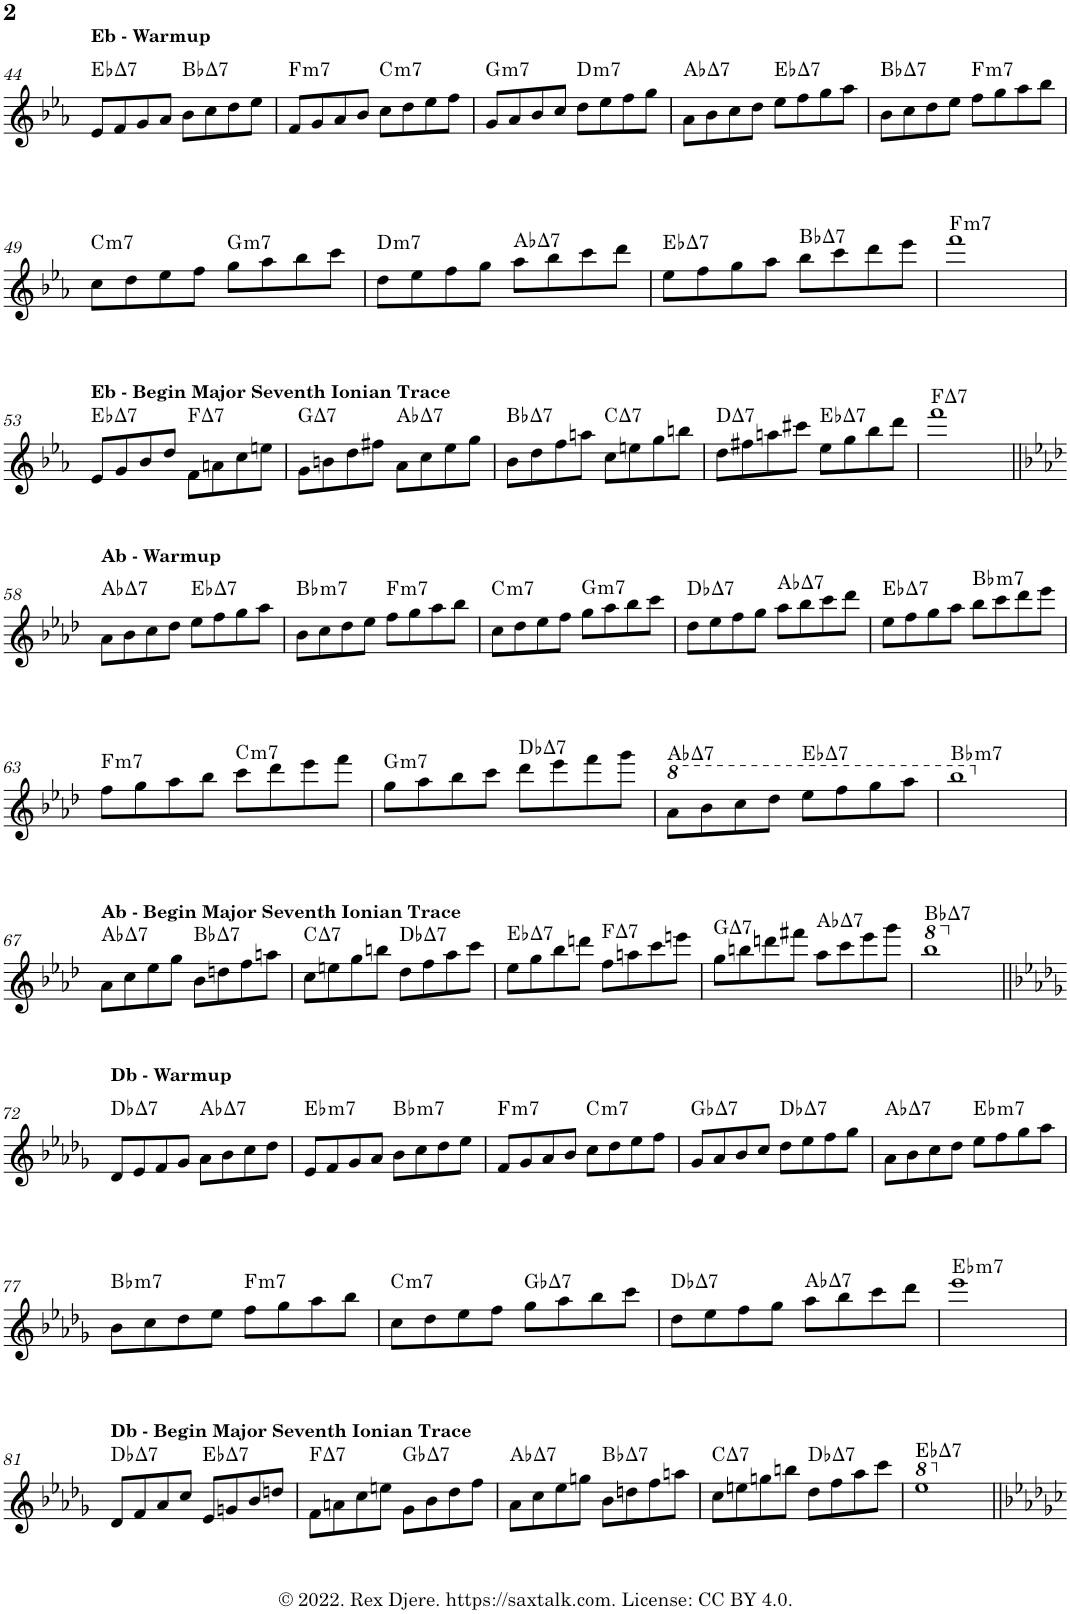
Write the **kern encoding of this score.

**kern	**harte
*part1	*part1
*staff1	*
*I"Alto Saxophone	*
*I'A. Sax.	*
!!LO:PB:g=z
*clefG2	*
*Trd5c9	*
*k[b-e-a-]	*
*M4/4	*
=44	=44
!LO:TX:a:B:t=Eb - Warmup	!LO:H:n=1:kt=7
!	!LO:H:n=2:kt=N.C.
8e-/L	Eb:maj7 N
8f/	.
8g/	.
8a-/J	.
!	!LO:H:kt=7
8b-\L	Bb:maj7
8cc\	.
8dd\	.
8ee-\J	.
=45	=45
!	!LO:H:kt=m7
8f/L	F:min7
8g/	.
8a-/	.
8b-/J	.
!	!LO:H:kt=m7
8cc\L	C:min7
8dd\	.
8ee-\	.
8ff\J	.
=46	=46
!	!LO:H:kt=m7
8g/L	G:min7
8a-/	.
8b-/	.
8cc/J	.
!	!LO:H:kt=m7
8dd\L	D:min7
8ee-\	.
8ff\	.
8gg\J	.
=47	=47
!	!LO:H:kt=7
8a-\L	Ab:maj7
8b-\	.
8cc\	.
8dd\J	.
!	!LO:H:kt=7
8ee-\L	Eb:maj7
8ff\	.
8gg\	.
8aa-\J	.
=48	=48
!	!LO:H:kt=7
8b-\L	Bb:maj7
8cc\	.
8dd\	.
8ee-\J	.
!	!LO:H:kt=m7
8ff\L	F:min7
8gg\	.
8aa-\	.
8bb-\J	.
!!LO:LB:g=z
=49	=49
!	!LO:H:kt=m7
8cc\L	C:min7
8dd\	.
8ee-\	.
8ff\J	.
!	!LO:H:kt=m7
8gg\L	G:min7
8aa-\	.
8bb-\	.
8ccc\J	.
=50	=50
!	!LO:H:kt=m7
8dd\L	D:min7
8ee-\	.
8ff\	.
8gg\J	.
!	!LO:H:kt=7
8aa-\L	Ab:maj7
8bb-\	.
8ccc\	.
8ddd\J	.
=51	=51
!	!LO:H:kt=7
8ee-\L	Eb:maj7
8ff\	.
8gg\	.
8aa-\J	.
!	!LO:H:kt=7
8bb-\L	Bb:maj7
8ccc\	.
8ddd\	.
8eee-\J	.
=52	=52
!	!LO:H:kt=m7
1fff	F:min7
!!LO:LB:g=z
=53	=53
!LO:TX:a:B:t=Eb - Begin Major Seventh Ionian Trace	!LO:H:kt=7
8e-/L	Eb:maj7
8g/	.
8b-/	.
8dd/J	.
!	!LO:H:kt=7
8f\L	F:maj7
8an\	.
8cc\	.
8een\J	.
=54	=54
!	!LO:H:kt=7
8g\L	G:maj7
8bn\	.
8dd\	.
8ff#X\J	.
!	!LO:H:kt=7
8a-\L	Ab:maj7
8cc\	.
8ee-\	.
8gg\J	.
=55	=55
!	!LO:H:kt=7
8b-\L	Bb:maj7
8dd\	.
8ff\	.
8aan\J	.
!	!LO:H:kt=7
8cc\L	C:maj7
8een\	.
8gg\	.
8bbn\J	.
=56	=56
!	!LO:H:kt=7
8dd\L	D:maj7
8ff#X\	.
8aan\	.
8ccc#X\J	.
!	!LO:H:kt=7
8ee-\L	Eb:maj7
8gg\	.
8bb-\	.
8ddd\J	.
=57	=57
!	!LO:H:kt=7
1fff	F:maj7
!!LO:LB:g=z
=58||	=58||
*k[b-e-a-d-]	*
!LO:TX:a:B:t=Ab - Warmup	!LO:H:n=1:kt=7
!	!LO:H:n=2:kt=N.C.
8a-\L	Ab:maj7 N
8b-\	.
8cc\	.
8dd-\J	.
!	!LO:H:kt=7
8ee-\L	Eb:maj7
8ff\	.
8gg\	.
8aa-\J	.
=59	=59
!	!LO:H:kt=m7
8b-\L	Bb:min7
8cc\	.
8dd-\	.
8ee-\J	.
!	!LO:H:kt=m7
8ff\L	F:min7
8gg\	.
8aa-\	.
8bb-\J	.
=60	=60
!	!LO:H:kt=m7
8cc\L	C:min7
8dd-\	.
8ee-\	.
8ff\J	.
!	!LO:H:kt=m7
8gg\L	G:min7
8aa-\	.
8bb-\	.
8ccc\J	.
=61	=61
!	!LO:H:kt=7
8dd-\L	Db:maj7
8ee-\	.
8ff\	.
8gg\J	.
!	!LO:H:kt=7
8aa-\L	Ab:maj7
8bb-\	.
8ccc\	.
8ddd-\J	.
=62	=62
!	!LO:H:kt=7
8ee-\L	Eb:maj7
8ff\	.
8gg\	.
8aa-\J	.
!	!LO:H:kt=m7
8bb-\L	Bb:min7
8ccc\	.
8ddd-\	.
8eee-\J	.
!!LO:LB:g=z
=63	=63
!	!LO:H:kt=m7
8ff\L	F:min7
8gg\	.
8aa-\	.
8bb-\J	.
!	!LO:H:kt=m7
8ccc\L	C:min7
8ddd-\	.
8eee-\	.
8fff\J	.
=64	=64
!	!LO:H:kt=m7
8gg\L	G:min7
8aa-\	.
8bb-\	.
8ccc\J	.
!	!LO:H:kt=7
8ddd-\L	Db:maj7
8eee-\	.
8fff\	.
8ggg\J	.
=65	=65
*8va	*
!	!LO:H:kt=7
8aa-\L	Ab:maj7
8bb-\	.
8ccc\	.
8ddd-\J	.
!	!LO:H:kt=7
8eee-\L	Eb:maj7
8fff\	.
8ggg\	.
8aaa-\J	.
=66	=66
!	!LO:H:kt=m7
1bbb-	Bb:min7
!!LO:LB:g=z
=67	=67
*X8va	*
!LO:TX:a:B:t=Ab - Begin Major Seventh Ionian Trace	!LO:H:kt=7
8a-\L	Ab:maj7
8cc\	.
8ee-\	.
8gg\J	.
!	!LO:H:kt=7
8b-\L	Bb:maj7
8ddn\	.
8ff\	.
8aan\J	.
=68	=68
!	!LO:H:kt=7
8cc\L	C:maj7
8een\	.
8gg\	.
8bbn\J	.
!	!LO:H:kt=7
8dd-\L	Db:maj7
8ff\	.
8aa-\	.
8ccc\J	.
=69	=69
!	!LO:H:kt=7
8ee-\L	Eb:maj7
8gg\	.
8bb-\	.
8dddn\J	.
!	!LO:H:kt=7
8ff\L	F:maj7
8aan\	.
8ccc\	.
8eeen\J	.
=70	=70
!	!LO:H:kt=7
8gg\L	G:maj7
8bbn\	.
8dddn\	.
8fff#X\J	.
!	!LO:H:kt=7
8aa-\L	Ab:maj7
8ccc\	.
8eee-\	.
8ggg\J	.
=71	=71
*8va	*
!	!LO:H:kt=7
1bbb-	Bb:maj7
!!LO:LB:g=z
=72||	=72||
*k[b-e-a-d-g-]	*
*X8va	*
!LO:TX:a:B:t=Db - Warmup	!LO:H:n=1:kt=7
!	!LO:H:n=2:kt=N.C.
8d-/L	Db:maj7 N
8e-/	.
8f/	.
8g-/J	.
!	!LO:H:kt=7
8a-\L	Ab:maj7
8b-\	.
8cc\	.
8dd-\J	.
=73	=73
!	!LO:H:kt=m7
8e-/L	Eb:min7
8f/	.
8g-/	.
8a-/J	.
!	!LO:H:kt=m7
8b-\L	Bb:min7
8cc\	.
8dd-\	.
8ee-\J	.
=74	=74
!	!LO:H:kt=m7
8f/L	F:min7
8g-/	.
8a-/	.
8b-/J	.
!	!LO:H:kt=m7
8cc\L	C:min7
8dd-\	.
8ee-\	.
8ff\J	.
=75	=75
!	!LO:H:kt=7
8g-/L	Gb:maj7
8a-/	.
8b-/	.
8cc/J	.
!	!LO:H:kt=7
8dd-\L	Db:maj7
8ee-\	.
8ff\	.
8gg-\J	.
=76	=76
!	!LO:H:kt=7
8a-\L	Ab:maj7
8b-\	.
8cc\	.
8dd-\J	.
!	!LO:H:kt=m7
8ee-\L	Eb:min7
8ff\	.
8gg-\	.
8aa-\J	.
!!LO:LB:g=z
=77	=77
!	!LO:H:kt=m7
8b-\L	Bb:min7
8cc\	.
8dd-\	.
8ee-\J	.
!	!LO:H:kt=m7
8ff\L	F:min7
8gg-\	.
8aa-\	.
8bb-\J	.
=78	=78
!	!LO:H:kt=m7
8cc\L	C:min7
8dd-\	.
8ee-\	.
8ff\J	.
!	!LO:H:kt=7
8gg-\L	Gb:maj7
8aa-\	.
8bb-\	.
8ccc\J	.
=79	=79
!	!LO:H:kt=7
8dd-\L	Db:maj7
8ee-\	.
8ff\	.
8gg-\J	.
!	!LO:H:kt=7
8aa-\L	Ab:maj7
8bb-\	.
8ccc\	.
8ddd-\J	.
=80	=80
!	!LO:H:kt=m7
1eee-	Eb:min7
!!LO:LB:g=z
=81	=81
!LO:TX:a:B:t=Db - Begin Major Seventh Ionian Trace	!LO:H:kt=7
8d-/L	Db:maj7
8f/	.
8a-/	.
8cc/J	.
!	!LO:H:kt=7
8e-/L	Eb:maj7
8gn/	.
8b-/	.
8ddn/J	.
=82	=82
!	!LO:H:kt=7
8f\L	F:maj7
8an\	.
8cc\	.
8een\J	.
!	!LO:H:kt=7
8g-\L	Gb:maj7
8b-\	.
8dd-\	.
8ff\J	.
=83	=83
!	!LO:H:kt=7
8a-\L	Ab:maj7
8cc\	.
8ee-\	.
8ggn\J	.
!	!LO:H:kt=7
8b-\L	Bb:maj7
8ddn\	.
8ff\	.
8aan\J	.
=84	=84
!	!LO:H:kt=7
8cc\L	C:maj7
8een\	.
8ggn\	.
8bbn\J	.
!	!LO:H:kt=7
8dd-\L	Db:maj7
8ff\	.
8aa-\	.
8ccc\J	.
=85	=85
*8va	*
!	!LO:H:kt=7
1eee-	Eb:maj7
*X8va	*
=||	=||
*-	*-
